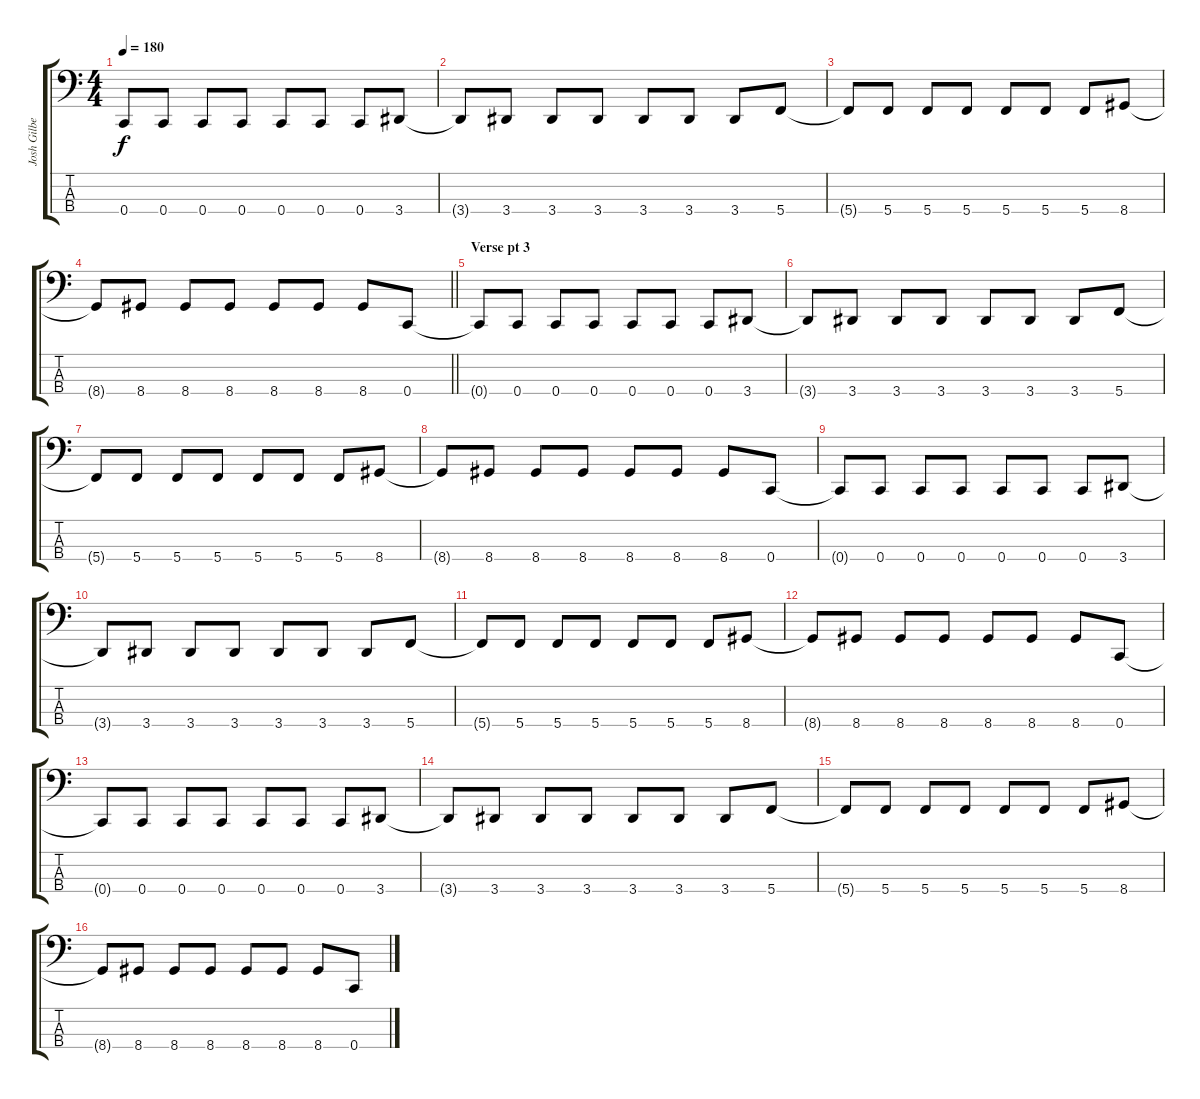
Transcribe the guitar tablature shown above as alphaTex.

\track ("Josh Gilbert" "Josh Gilbe") {instrument electricbassfinger}
\staff {score tabs}
\tuning (F2 C2 G1 C1) {hide}
\ts (4 4)
\tempo 180
\clef f4
\ks c
0.4{t}.8{dy f} 0.4.8 0.4.8 0.4.8 0.4.8 0.4.8 0.4.8 3.4.8 |
3.4{t}.8 3.4.8 3.4.8 3.4.8 3.4.8 3.4.8 3.4.8 5.4.8 |
5.4{t}.8 5.4.8 5.4.8 5.4.8 5.4.8 5.4.8 5.4.8 8.4.8 |
\barLineRight lightlight
8.4{t}.8 8.4.8 8.4.8 8.4.8 8.4.8 8.4.8 8.4.8 0.4.8 |
\section ("" "Verse pt 3")
0.4{t}.8 0.4.8 0.4.8 0.4.8 0.4.8 0.4.8 0.4.8 3.4.8 |
3.4{t}.8 3.4.8 3.4.8 3.4.8 3.4.8 3.4.8 3.4.8 5.4.8 |
5.4{t}.8 5.4.8 5.4.8 5.4.8 5.4.8 5.4.8 5.4.8 8.4.8 |
8.4{t}.8 8.4.8 8.4.8 8.4.8 8.4.8 8.4.8 8.4.8 0.4.8 |
0.4{t}.8 0.4.8 0.4.8 0.4.8 0.4.8 0.4.8 0.4.8 3.4.8 |
3.4{t}.8 3.4.8 3.4.8 3.4.8 3.4.8 3.4.8 3.4.8 5.4.8 |
5.4{t}.8 5.4.8 5.4.8 5.4.8 5.4.8 5.4.8 5.4.8 8.4.8 |
8.4{t}.8 8.4.8 8.4.8 8.4.8 8.4.8 8.4.8 8.4.8 0.4.8 |
0.4{t}.8 0.4.8 0.4.8 0.4.8 0.4.8 0.4.8 0.4.8 3.4.8 |
3.4{t}.8 3.4.8 3.4.8 3.4.8 3.4.8 3.4.8 3.4.8 5.4.8 |
5.4{t}.8 5.4.8 5.4.8 5.4.8 5.4.8 5.4.8 5.4.8 8.4.8 |
8.4{t}.8 8.4.8 8.4.8 8.4.8 8.4.8 8.4.8 8.4.8 0.4.8
